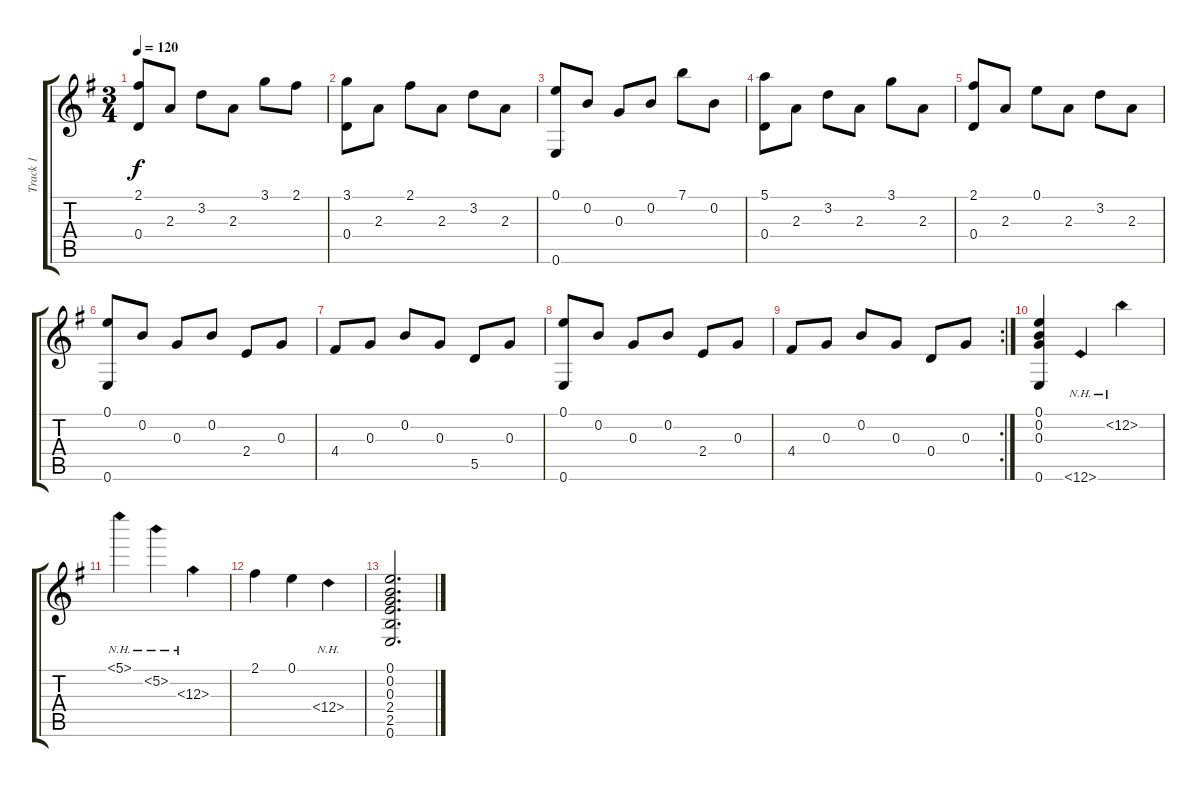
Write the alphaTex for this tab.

\track ("Track 1" "Track 1") {instrument acousticguitarsteel}
\staff {score tabs}
\tuning (E4 B3 G3 D3 A2 E2) {hide}
\ts (3 4)
\tempo 120
\clef g2
\ks g
(2.1 0.4).8{dy f} 2.3.8 3.2.8 2.3.8 3.1.8 2.1.8 |
(3.1 0.4).8 2.3.8 2.1.8 2.3.8 3.2.8 2.3.8 |
(0.1 0.6).8 0.2.8 0.3.8 0.2.8 7.1.8 0.2.8 |
(5.1 0.4).8 2.3.8 3.2.8 2.3.8 3.1.8 2.3.8 |
(2.1 0.4).8 2.3.8 0.1.8 2.3.8 3.2.8 2.3.8 |
(0.1 0.6).8 0.2.8 0.3.8 0.2.8 2.4.8 0.3.8 |
4.4.8 0.3.8 0.2.8 0.3.8 5.5.8 0.3.8 |
(0.1 0.6).8 0.2.8 0.3.8 0.2.8 2.4.8 0.3.8 |
\rc 2
4.4.8 0.3.8 0.2.8 0.3.8 0.4.8 0.3.8 |
(0.1 0.2 0.3 0.6).4 12.6{nh}.4 12.2{nh}.4 |
5.1{nh}.4 5.2{nh}.4 12.3{nh}.4 |
2.1.4 0.1.4 12.4{nh}.4 |
(0.1 0.2 0.3 2.4 2.5 0.6).2{d}
